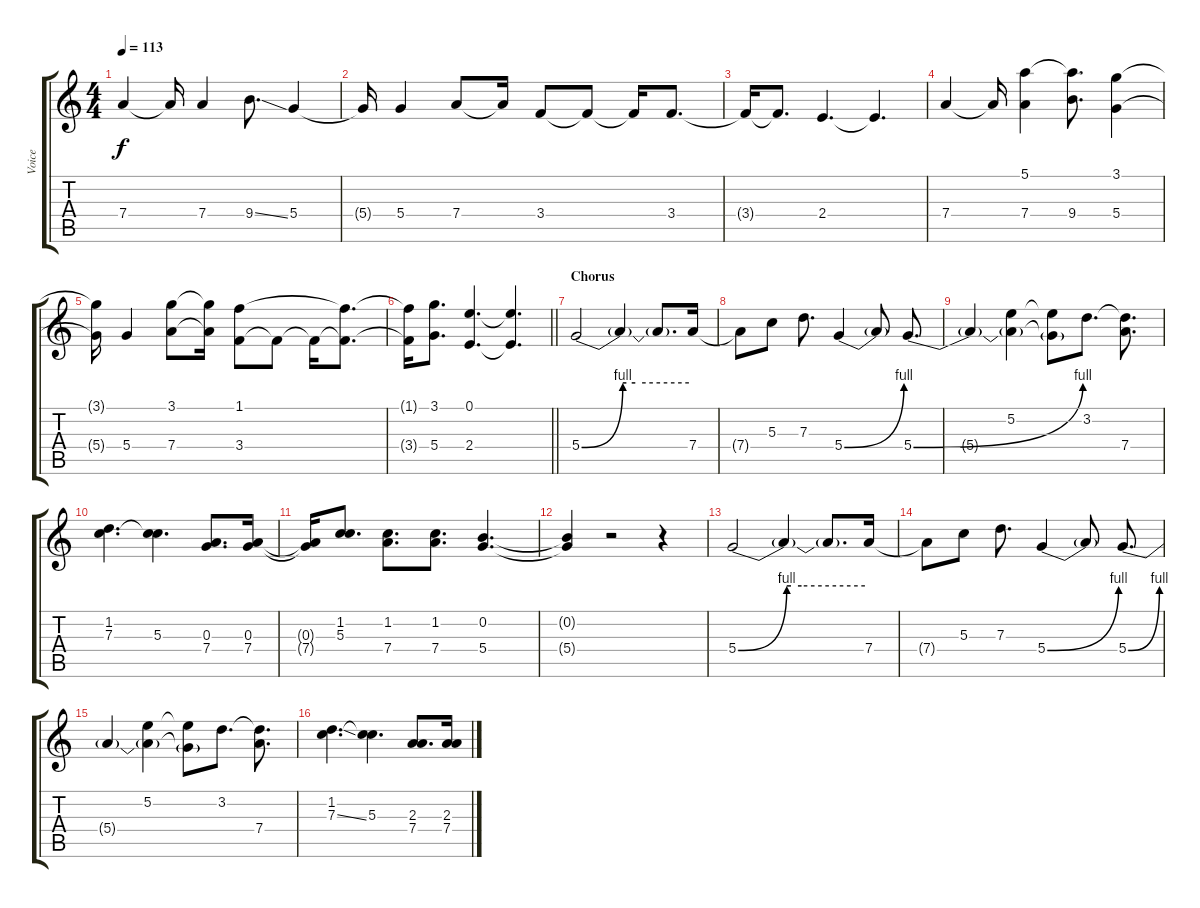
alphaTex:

\track ("Voice" "Voice") {instrument distortionguitar}
\staff {score tabs}
\tuning (E4 B3 G3 D3 A2 E2) {hide}
\ts (4 4)
\tempo 113
\clef g2
\ks c
7.4.4{dy f} 7.4{t}.16 7.4.4 9.4{ss}.8{d} 5.4.4 |
5.4{t}.16 5.4.4 7.4.8 7.4{t}.16 3.4.8 3.4{t}.8 3.4{t}.16 3.4.8{d} |
3.4{t}.16 3.4{t}.8{d} 2.4.4{d} 2.4{t}.4{d} |
7.4.4 7.4{t}.16 (5.1 7.4).4 (5.1{t} 9.4).8{d} (3.1 5.4).4 |
(3.1{t} 5.4{t}).16 5.4.4 (3.1 7.4).8 (3.1{t} 7.4{t}).16 (1.1 3.4).8 3.4{t}.8 3.4{t}.16 (1.1{t} 3.4{t}).8{d} |
\barLineRight lightlight
(1.1{t} 3.4{t}).16 (3.1 5.4).8{d} (0.1 2.4).4{d} (0.1{t} 2.4{t}).4{d} |
\section ("" "Chorus")
5.4{be (custom 0 0 23 4 25 4 30 4 60 4)}.2 5.4{t}.4 5.4{t}.8{d} 7.4.16 |
7.4{t}.8 5.3.8 7.3.8{d} 5.4{be (bend 0 0 60 4)}.4 5.4{t}.8 5.4{be (bend 0 0 60 4)}.8{d} |
5.4{t}.4 (5.2 5.4{t}).4 (5.2{t} 5.4{t}).8 3.2.8{d} (3.2{t} 7.4).8{d} |
(1.2 7.3).4{d} (1.2{t} 5.3).4{d} (0.3 7.4).8{d} (0.3 7.4).16 |
(0.3{t} 7.4{t}).16 (1.2 5.3).8{d} (1.2 7.4).8{d} (1.2 7.4).8{d} (0.2 5.4).4{d} |
(0.2{t} 5.4{t}).4 r.2 r.4 |
5.4{be (custom 0 0 23 4 25 4 30 4 60 4)}.2 5.4{t}.4 5.4{t}.8{d} 7.4.16 |
7.4{t}.8 5.3.8 7.3.8{d} 5.4{be (bend 0 0 60 4)}.4 5.4{t}.8 5.4{be (bend 0 0 60 4)}.8{d} |
5.4{t}.4 (5.2 5.4{t}).4 (5.2{t} 5.4{t}).8 3.2.8{d} (3.2{t} 7.4).8{d} |
(1.2 7.3{ss}).4{d} (1.2{t} 5.3).4{d} (2.3 7.4).8{d} (2.3 7.4).16
